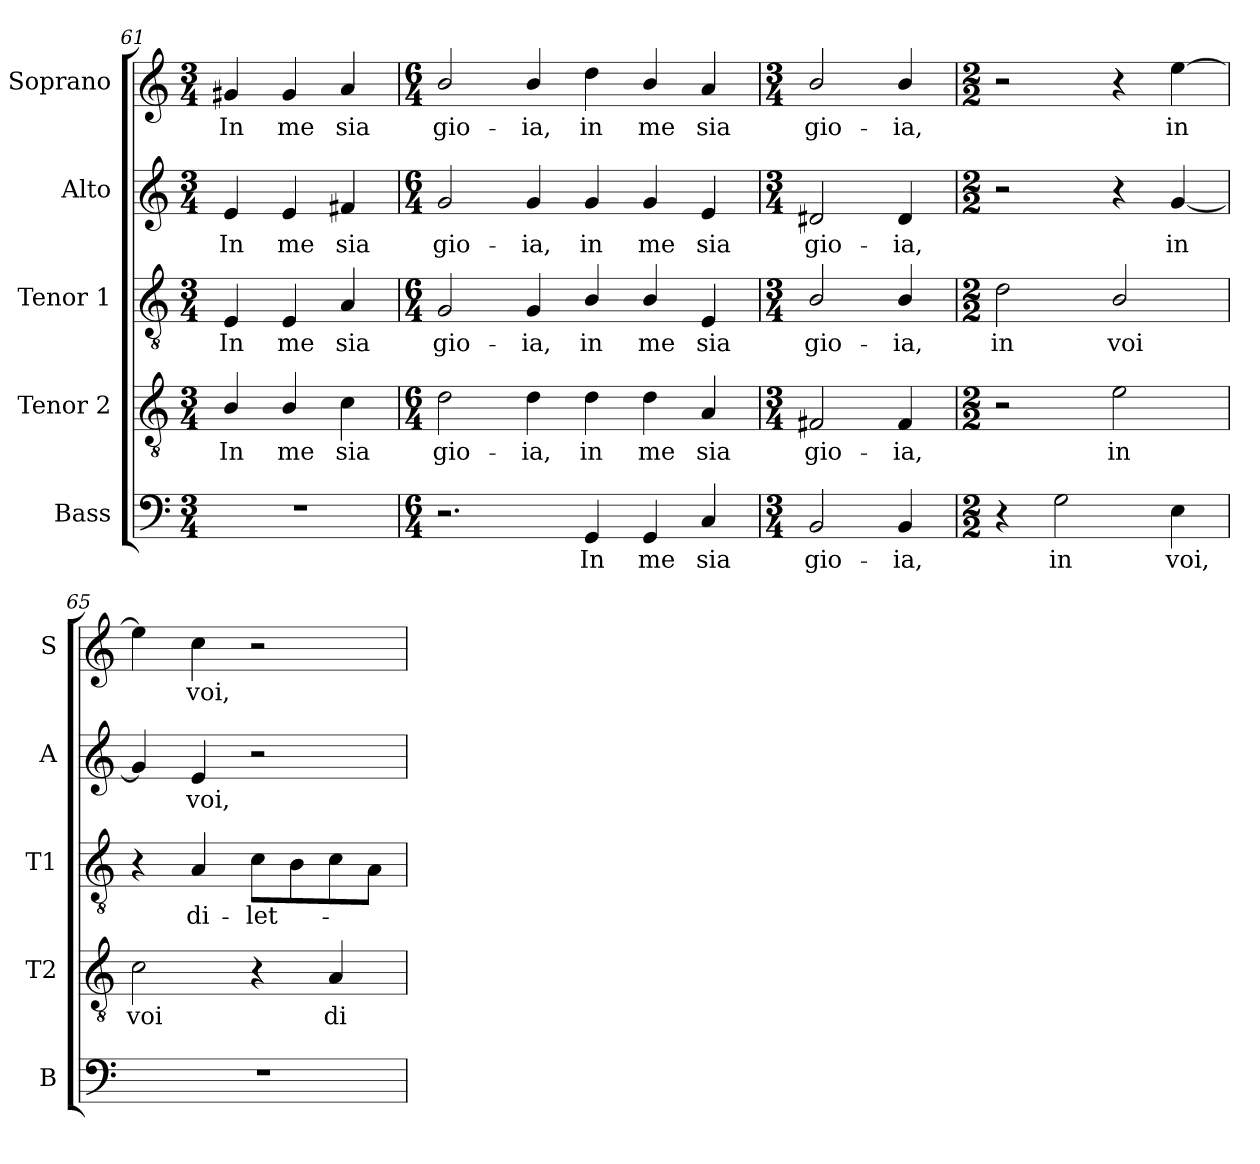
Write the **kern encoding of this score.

**kern	**text	**kern	**text	**kern	**text	**kern	**text	**kern	**text
*part5	*part5	*part4	*part4	*part3	*part3	*part2	*part2	*part1	*part1
*staff5	*staff5	*staff4	*staff4	*staff3	*staff3	*staff2	*staff2	*staff1	*staff1
*I"Bass	*	*I"Tenor 2	*	*I"Tenor 1	*	*I"Alto	*	*I"Soprano	*
*I'B	*	*I'T2	*	*I'T1	*	*I'A	*	*I'S	*
*clefF4	*	*clefGv2	*	*clefGv2	*	*clefG2	*	*clefG2	*
*	*	*ITrd7c12	*	*ITrd7c12	*	*	*	*	*
*k[]	*	*k[]	*	*k[]	*	*k[]	*	*k[]	*
*C:	*	*C:	*	*C:	*	*C:	*	*C:	*
*M3/4	*	*M3/4	*	*M3/4	*	*M3/4	*	*M3/4	*
=61	=61	=61	=61	=61	=61	=61	=61	=61	=61
!LO:N:vis=1	!	!	!	!	!	!	!	!	!
!	!	!	!LO:LY:b:color=#000000	!	!	!	!	!	!
!	!	!	!	!	!LO:LY:b:color=#000000	!	!	!	!
!	!	!	!	!	!	!	!LO:LY:b:color=#000000	!	!
!	!	!	!	!	!	!	!	!	!LO:LY:b:color=#000000
2.r	.	4BBi/	In	4EEi/	In	4ei/	In	4g#Xi/	In
!	!	!	!LO:LY:b:color=#000000	!	!	!	!	!	!
!	!	!	!	!	!LO:LY:b:color=#000000	!	!	!	!
!	!	!	!	!	!	!	!LO:LY:b:color=#000000	!	!
!	!	!	!	!	!	!	!	!	!LO:LY:b:color=#000000
.	.	4BBi/	me	4EEi/	me	4ei/	me	4g#i/	me
!	!	!	!LO:LY:b:color=#000000	!	!	!	!	!	!
!	!	!	!	!	!LO:LY:b:color=#000000	!	!	!	!
!	!	!	!	!	!	!	!LO:LY:b:color=#000000	!	!
!	!	!	!	!	!	!	!	!	!LO:LY:b:color=#000000
.	.	4Ci\	sia	4AAi/	sia	4f#Xi/	sia	4ai/	sia
=62	=62	=62	=62	=62	=62	=62	=62	=62	=62
*M6/4	*	*M6/4	*	*M6/4	*	*M6/4	*	*M6/4	*
!	!	!	!LO:LY:b:color=#000000	!	!	!	!	!	!
!	!	!	!	!	!LO:LY:b:color=#000000	!	!	!	!
!	!	!	!	!	!	!	!LO:LY:b:color=#000000	!	!
!	!	!	!	!	!	!	!	!	!LO:LY:b:color=#000000
2.r	.	2Di\	gio-	2GGi/	gio-	2gi/	gio-	2bi/	gio-
!	!	!	!LO:LY:b:color=#000000	!	!	!	!	!	!
!	!	!	!	!	!LO:LY:b:color=#000000	!	!	!	!
!	!	!	!	!	!	!	!LO:LY:b:color=#000000	!	!
!	!	!	!	!	!	!	!	!	!LO:LY:b:color=#000000
.	.	4Di\	-ia,	4GGi/	-ia,	4gi/	-ia,	4bi/	-ia,
!	!LO:LY:b:color=#000000	!	!	!	!	!	!	!	!
!	!	!	!LO:LY:b:color=#000000	!	!	!	!	!	!
!	!	!	!	!	!LO:LY:b:color=#000000	!	!	!	!
!	!	!	!	!	!	!	!LO:LY:b:color=#000000	!	!
!	!	!	!	!	!	!	!	!	!LO:LY:b:color=#000000
4GGi/	In	4Di\	in	4BBi/	in	4gi/	in	4ddi\	in
!	!LO:LY:b:color=#000000	!	!	!	!	!	!	!	!
!	!	!	!LO:LY:b:color=#000000	!	!	!	!	!	!
!	!	!	!	!	!LO:LY:b:color=#000000	!	!	!	!
!	!	!	!	!	!	!	!LO:LY:b:color=#000000	!	!
!	!	!	!	!	!	!	!	!	!LO:LY:b:color=#000000
4GGi/	me	4Di\	me	4BBi/	me	4gi/	me	4bi/	me
!	!LO:LY:b:color=#000000	!	!	!	!	!	!	!	!
!	!	!	!LO:LY:b:color=#000000	!	!	!	!	!	!
!	!	!	!	!	!LO:LY:b:color=#000000	!	!	!	!
!	!	!	!	!	!	!	!LO:LY:b:color=#000000	!	!
!	!	!	!	!	!	!	!	!	!LO:LY:b:color=#000000
4Ci/	sia	4AAi/	sia	4EEi/	sia	4ei/	sia	4ai/	sia
!!LO:PB:g=z
=63	=63	=63	=63	=63	=63	=63	=63	=63	=63
*M3/4	*	*M3/4	*	*M3/4	*	*M3/4	*	*M3/4	*
!	!LO:LY:b:color=#000000	!	!	!	!	!	!	!	!
!	!	!	!LO:LY:b:color=#000000	!	!	!	!	!	!
!	!	!	!	!	!LO:LY:b:color=#000000	!	!	!	!
!	!	!	!	!	!	!	!LO:LY:b:color=#000000	!	!
!	!	!	!	!	!	!	!	!	!LO:LY:b:color=#000000
2BBi/	gio-	2FF#Xi/	gio-	2BBi/	gio-	2d#Xi/	gio-	2bi/	gio-
!	!LO:LY:b:color=#000000	!	!	!	!	!	!	!	!
!	!	!	!LO:LY:b:color=#000000	!	!	!	!	!	!
!	!	!	!	!	!LO:LY:b:color=#000000	!	!	!	!
!	!	!	!	!	!	!	!LO:LY:b:color=#000000	!	!
!	!	!	!	!	!	!	!	!	!LO:LY:b:color=#000000
4BBi/	-ia,	4FF#i/	-ia,	4BBi/	-ia,	4d#i/	-ia,	4bi/	-ia,
=64	=64	=64	=64	=64	=64	=64	=64	=64	=64
*M2/2	*	*M2/2	*	*M2/2	*	*M2/2	*	*M2/2	*
!	!	!	!	!	!LO:LY:b:color=#000000	!	!	!	!
4r	.	2r	.	2Di\	in	2r	.	2r	.
!	!LO:LY:b:color=#000000	!	!	!	!	!	!	!	!
2Gi\	in	.	.	.	.	.	.	.	.
!	!	!	!LO:LY:b:color=#000000	!	!	!	!	!	!
!	!	!	!	!	!LO:LY:b:color=#000000	!	!	!	!
.	.	2Ei\	in	2BBi/	voi	4r	.	4r	.
!	!LO:LY:b:color=#000000	!	!	!	!	!	!	!	!
!	!	!	!	!	!	!	!LO:LY:b:color=#000000	!	!
!	!	!	!	!	!	!	!	!	!LO:LY:b:color=#000000
4Ei\	voi,	.	.	.	.	[4gi/	in	[4eei\	in
=65	=65	=65	=65	=65	=65	=65	=65	=65	=65
!	!	!	!LO:LY:b:color=#000000	!	!	!	!	!	!
1r	.	2Ci\	voi	4r	.	4gi/]	.	4eei\]	.
!	!	!	!	!	!LO:LY:b:color=#000000	!	!	!	!
!	!	!	!	!	!	!	!LO:LY:b:color=#000000	!	!
!	!	!	!	!	!	!	!	!	!LO:LY:b:color=#000000
.	.	.	.	4AAi/	di-	4ei/	voi,	4cci\	voi,
!	!	!	!	!	!LO:LY:b:color=#000000	!	!	!	!
.	.	4r	.	8Ci\L	-let-	2r	.	2r	.
.	.	.	.	8BBi\	.	.	.	.	.
!	!	!	!LO:LY:b:color=#000000	!	!	!	!	!	!
.	.	4AAi/	di-	8Ci\	.	.	.	.	.
.	.	.	.	8AAi\J	.	.	.	.	.
=	=	=	=	=	=	=	=	=	=
*-	*-	*-	*-	*-	*-	*-	*-	*-	*-
